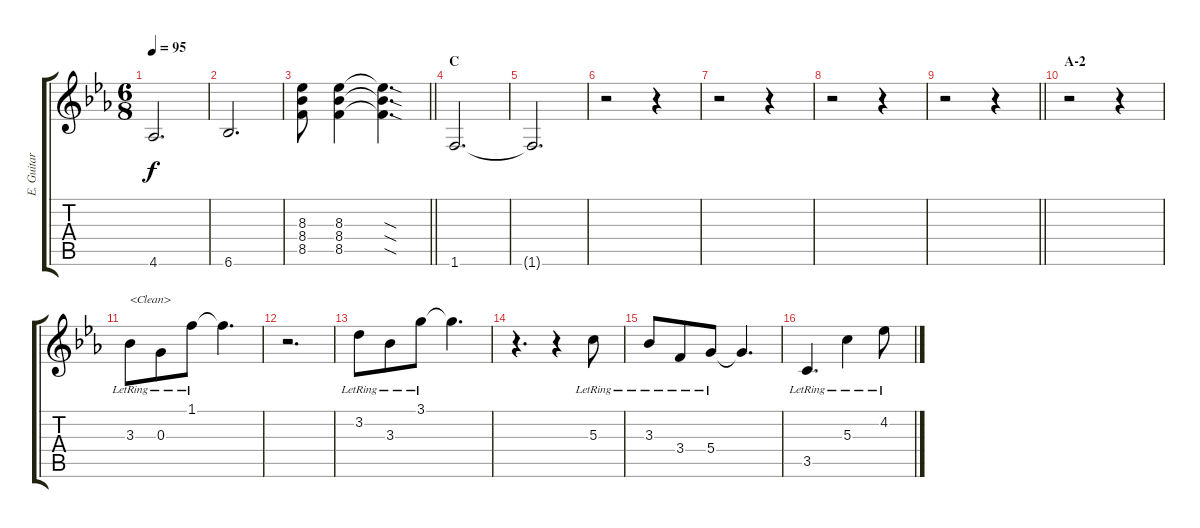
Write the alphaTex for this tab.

\track ("E. Guitar I" "E. Guitar ") {instrument electricguitarclean}
\staff {score tabs}
\tuning (E4 B3 G3 D3 A2 E2) {hide}
\ts (6 8)
\tempo 95
\clef g2
\ks eb
4.6.2{d dy f} |
6.6.2{d} |
\barLineRight lightlight
(8.3 8.4 8.5).8 (8.3 8.4 8.5).4 (8.3{sod t} 8.4{sod t} 8.5{sod t}).4{d} |
\section ("" "C")
1.6.2{d} |
1.6{t}.2{d} |
r.2 r.4 |
r.2 r.4 |
r.2 r.4 |
\barLineRight lightlight
r.2 r.4 |
\section ("" "A-2")
r.2 r.4 |
3.3{lr}.8{txt "<Clean>" instrument electricguitarclean} 0.3{lr}.8 1.1{lr}.8 1.1{t}.4{d} |
r.2{d} |
3.2{lr}.8 3.3{lr}.8 3.1{lr}.8 3.1{t}.4{d} |
r.4{d} r.4 5.3{lr}.8 |
3.3{lr}.8 3.4{lr}.8 5.4{lr}.8 5.4{t}.4{d} |
3.5{lr}.4{d} 5.3{lr}.4 4.2{lr}.8
